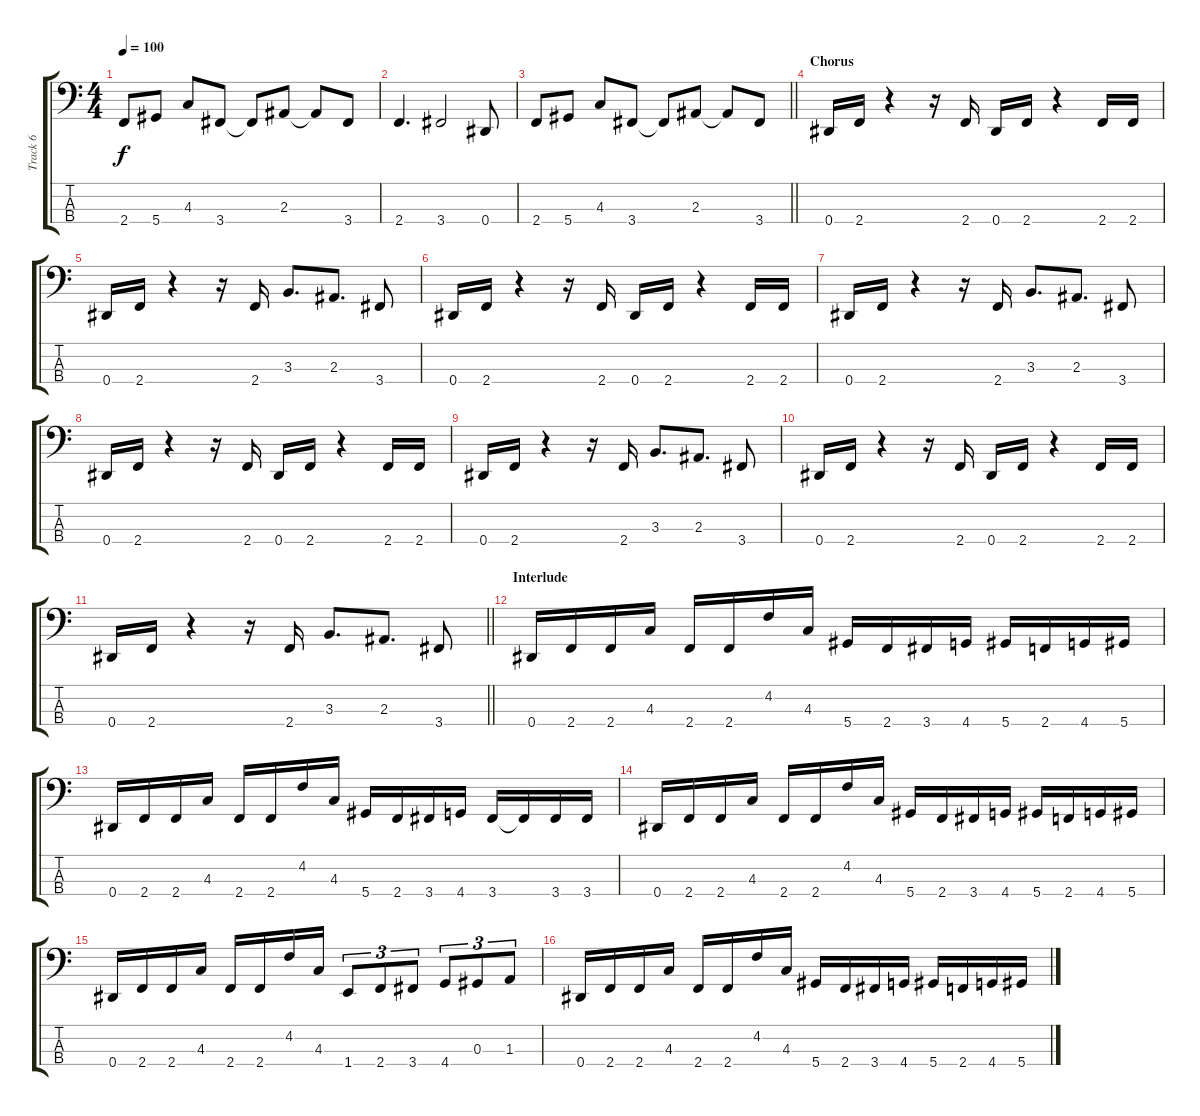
\track ("Track 6" "Track 6") {instrument electricbasspick}
\staff {score tabs}
\tuning (Gb2 Db2 Ab1 Eb1) {hide}
\ts (4 4)
\tempo 100
\clef f4
\ks c
2.4.8{dy f} 5.4.8 4.3.8 3.4.8 3.4{t}.8 2.3.8 2.3{t}.8 3.4.8 |
2.4.4{d} 3.4.2 0.4.8 |
\barLineRight lightlight
2.4.8 5.4.8 4.3.8 3.4.8 3.4{t}.8 2.3.8 2.3{t}.8 3.4.8 |
\section ("" "Chorus")
0.4.16 2.4.16 r.4 r.16 2.4.16 0.4.16 2.4.16 r.4 2.4.16 2.4.16 |
0.4.16 2.4.16 r.4 r.16 2.4.16 3.3.8{d} 2.3.8{d} 3.4.8 |
0.4.16 2.4.16 r.4 r.16 2.4.16 0.4.16 2.4.16 r.4 2.4.16 2.4.16 |
0.4.16 2.4.16 r.4 r.16 2.4.16 3.3.8{d} 2.3.8{d} 3.4.8 |
0.4.16 2.4.16 r.4 r.16 2.4.16 0.4.16 2.4.16 r.4 2.4.16 2.4.16 |
0.4.16 2.4.16 r.4 r.16 2.4.16 3.3.8{d} 2.3.8{d} 3.4.8 |
0.4.16 2.4.16 r.4 r.16 2.4.16 0.4.16 2.4.16 r.4 2.4.16 2.4.16 |
\barLineRight lightlight
0.4.16 2.4.16 r.4 r.16 2.4.16 3.3.8{d} 2.3.8{d} 3.4.8 |
\section ("" "Interlude")
0.4.16 2.4.16 2.4.16 4.3.16 2.4.16 2.4.16 4.2.16 4.3.16 5.4.16 2.4.16 3.4.16 4.4.16 5.4.16 2.4.16 4.4.16 5.4.16 |
0.4.16 2.4.16 2.4.16 4.3.16 2.4.16 2.4.16 4.2.16 4.3.16 5.4.16 2.4.16 3.4.16 4.4.16 3.4.16 3.4{t}.16 3.4.16 3.4.16 |
0.4.16 2.4.16 2.4.16 4.3.16 2.4.16 2.4.16 4.2.16 4.3.16 5.4.16 2.4.16 3.4.16 4.4.16 5.4.16 2.4.16 4.4.16 5.4.16 |
0.4.16 2.4.16 2.4.16 4.3.16 2.4.16 2.4.16 4.2.16 4.3.16 1.4.8{tu (3 2)} 2.4.8{tu (3 2)} 3.4.8{tu (3 2)} 4.4.8{tu (3 2)} 0.3.8{tu (3 2)} 1.3.8{tu (3 2)} |
0.4.16 2.4.16 2.4.16 4.3.16 2.4.16 2.4.16 4.2.16 4.3.16 5.4.16 2.4.16 3.4.16 4.4.16 5.4.16 2.4.16 4.4.16 5.4.16
